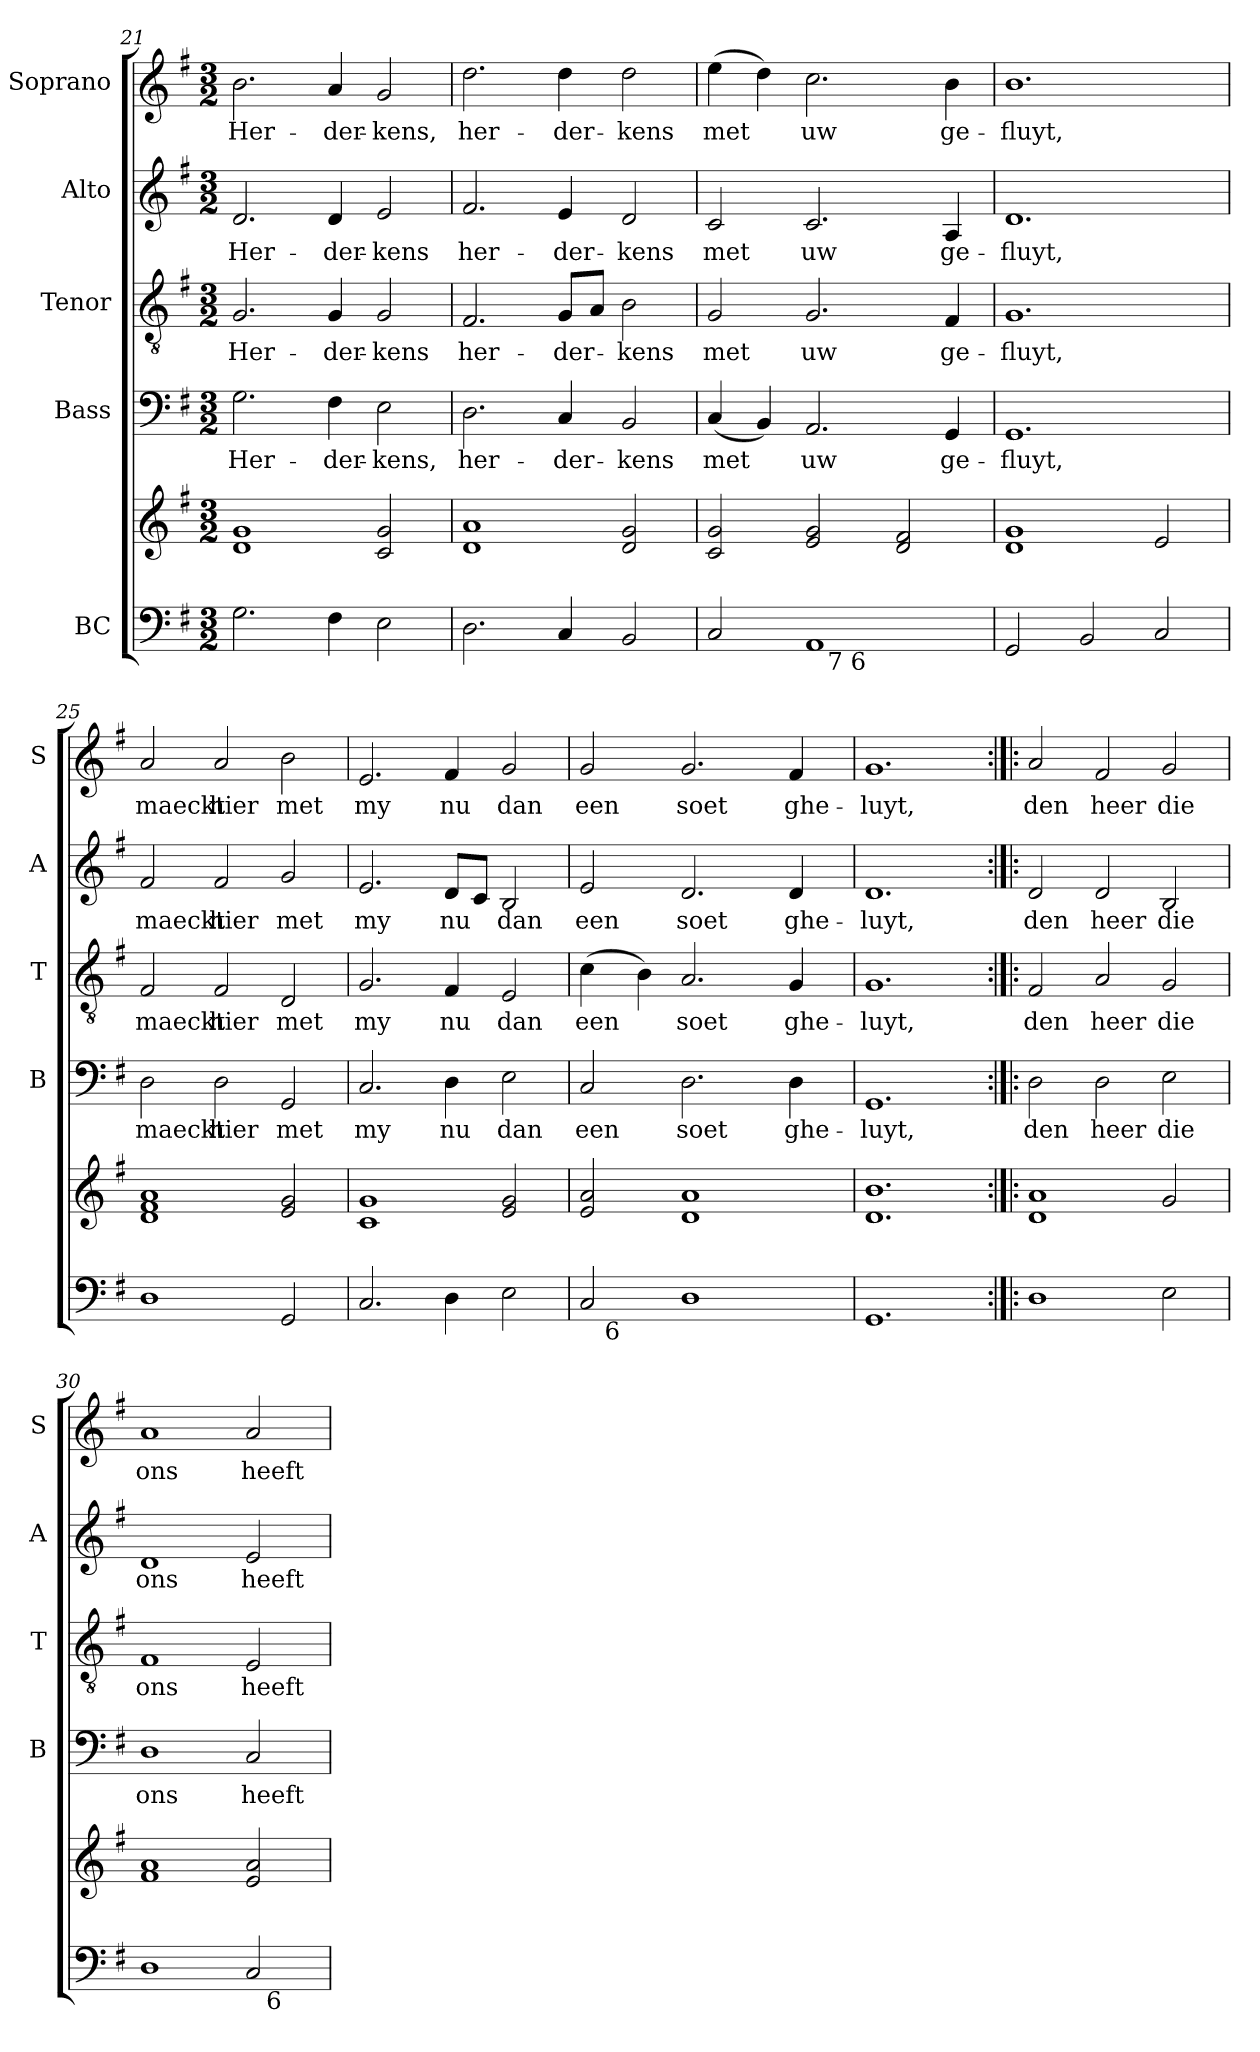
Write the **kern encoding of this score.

**kern	**kern	**kern	**text	**kern	**text	**kern	**text	**kern	**text
*part5	*part5	*part4	*part4	*part3	*part3	*part2	*part2	*part1	*part1
*staff6	*staff5	*staff4	*staff4	*staff3	*staff3	*staff2	*staff2	*staff1	*staff1
*I"BC	*	*I"Bass	*	*I"Tenor	*	*I"Alto	*	*I"Soprano	*
*	*	*I'B	*	*I'T	*	*I'A	*	*I'S	*
!!LO:PB:g=z
*clefF4	*clefG2	*clefF4	*	*clefGv2	*	*clefG2	*	*clefG2	*
*k[f#]	*k[f#]	*k[f#]	*	*k[f#]	*	*k[f#]	*	*k[f#]	*
*G:	*G:	*G:	*	*G:	*	*G:	*	*G:	*
*M3/2	*M3/2	*M3/2	*	*M3/2	*	*M3/2	*	*M3/2	*
=21	=21	=21	=21	=21	=21	=21	=21	=21	=21
2.G\	1d 1g	2.G\	Her-	2.G/	Her-	2.d/	Her-	2.b\	Her-
4F#\	.	4F#\	-der-	4G/	-der-	4d/	-der-	4a/	-der-
2E\	2c/ 2g/	2E\	-kens,	2G/	-kens	2e/	-kens	2g/	-kens,
=22	=22	=22	=22	=22	=22	=22	=22	=22	=22
2.D\	1d 1a	2.D\	her-	2.F#/	her-	2.f#/	her-	2.dd\	her-
4C/	.	4C/	-der-	8G/L	-der-	4e/	-der-	4dd\	-der-
.	.	.	.	8A/J	.	.	.	.	.
2BB/	2d/ 2g/	2BB/	-kens	2B\	-kens	2d/	-kens	2dd\	-kens
=23	=23	=23	=23	=23	=23	=23	=23	=23	=23
*^	*	*	*	*	*	*	*	*	*
2C/	2ryy	2c/ 2g/	(4C/	met	2G/	met	2c/	met	(4ee\	met
.	.	.	4BB/)	.	.	.	.	.	4dd\)	.
1AA	16ryy	2e/ 2g/	2.AA/	uw	2.G/	uw	2.c/	uw	2.cc\	uw
!	!LO:TX:b:t=7 6	!	!	!	!	!	!	!	!	!
.	2...ryy	.	.	.	.	.	.	.	.	.
.	.	2d/ 2f#/	.	.	.	.	.	.	.	.
.	.	.	4GG/	ge-	4F#/	ge-	4A/	ge-	4b\	ge-
*v	*v	*	*	*	*	*	*	*	*	*
=24	=24	=24	=24	=24	=24	=24	=24	=24	=24
2GG/	1d 1g	1.GG	-fluyt,	1.G	-fluyt,	1.d	-fluyt,	1.b	-fluyt,
2BB/	.	.	.	.	.	.	.	.	.
2C/	2e/	.	.	.	.	.	.	.	.
=25	=25	=25	=25	=25	=25	=25	=25	=25	=25
1D	1d 1f# 1a	2D\	maeckt	2F#/	maeckt	2f#/	maeckt	2a/	maeckt
.	.	2D\	hier	2F#/	hier	2f#/	hier	2a/	hier
2GG/	2e/ 2g/	2GG/	met	2D/	met	2g/	met	2b\	met
=26	=26	=26	=26	=26	=26	=26	=26	=26	=26
2.C/	1c 1g	2.C/	my	2.G/	my	2.e/	my	2.e/	my
4D\	.	4D\	nu	4F#/	nu	8d/L	nu	4f#/	nu
.	.	.	.	.	.	8c/J	.	.	.
2E\	2e/ 2g/	2E\	dan	2E/	dan	2B/	dan	2g/	dan
=27	=27	=27	=27	=27	=27	=27	=27	=27	=27
*^	*	*	*	*	*	*	*	*	*
2C/	16.ryy	2e/ 2a/	2C/	een	(4c\	een	2e/	een	2g/	een
!	!LO:TX:b:t=6	!	!	!	!	!	!	!	!	!
.	1ryy	.	.	.	.	.	.	.	.	.
.	.	.	.	.	4B\)	.	.	.	.	.
1D	.	1d 1a	2.D\	soet	2.A/	soet	2.d/	soet	2.g/	soet
.	4ryy	.	.	.	.	.	.	.	.	.
.	.	.	4D\	ghe-	4G/	ghe-	4d/	ghe-	4f#/	ghe-
.	8ryy	.	.	.	.	.	.	.	.	.
.	32ryy	.	.	.	.	.	.	.	.	.
*v	*v	*	*	*	*	*	*	*	*	*
!!LO:LB:g=z
=28	=28	=28	=28	=28	=28	=28	=28	=28	=28
1.GG	1.d 1.b	1.GG	-luyt,	1.G	-luyt,	1.d	-luyt,	1.g	-luyt,
=29:|!|:	=29:|!|:	=29:|!|:	=29:|!|:	=29:|!|:	=29:|!|:	=29:|!|:	=29:|!|:	=29:|!|:	=29:|!|:
1D	1d 1a	2D\	den	2F#/	den	2d/	den	2a/	den
.	.	2D\	heer	2A/	heer	2d/	heer	2f#/	heer
2E\	2g/	2E\	die	2G/	die	2B/	die	2g/	die
=30	=30	=30	=30	=30	=30	=30	=30	=30	=30
*^	*	*	*	*	*	*	*	*	*
1D	1ryy	1f# 1a	1D	ons	1F#	ons	1d	ons	1a	ons
2C/	16ryy	2e/ 2a/	2C/	heeft	2E/	heeft	2e/	heeft	2a/	heeft
!	!LO:TX:b:t=6	!	!	!	!	!	!	!	!	!
.	4..ryy	.	.	.	.	.	.	.	.	.
*v	*v	*	*	*	*	*	*	*	*	*
=	=	=	=	=	=	=	=	=	=
*-	*-	*-	*-	*-	*-	*-	*-	*-	*-
